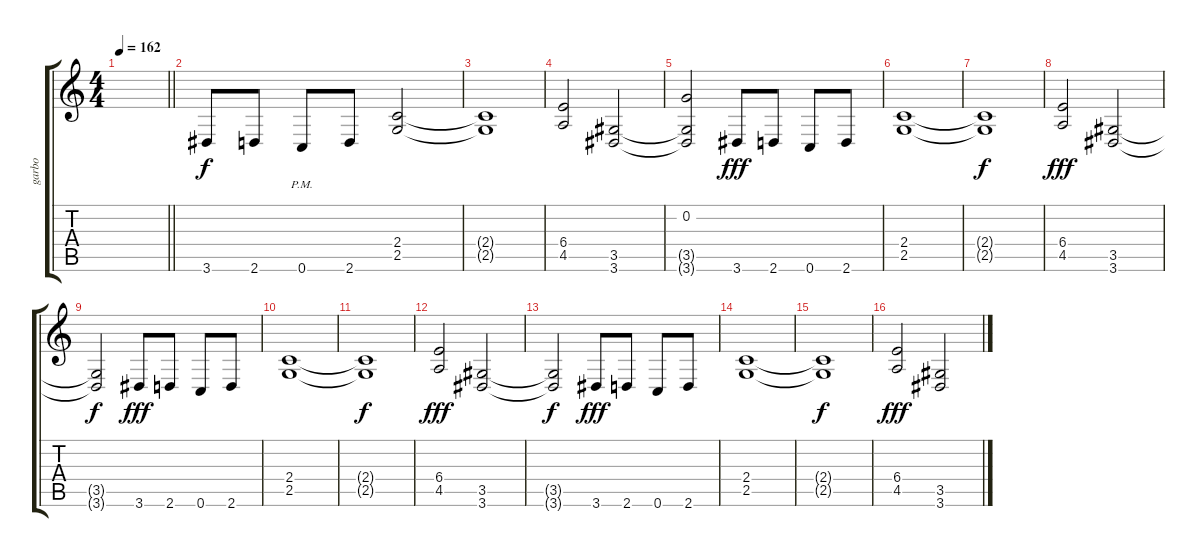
\track ("garbo" "garbo") {instrument overdrivenguitar}
\staff {score tabs}
\tuning (C4 G3 Eb3 Bb2 F2 C2) {hide}
\ts (4 4)
\tempo 162
\clef g2
\barLineRight lightlight
\ks c
|
3.6.8 2.6.8 0.6{pm}.8 2.6.8 (2.4 2.5).2 |
(2.4{t} 2.5{t}).1 |
(6.4 4.5).2 (3.5 3.6).2 |
(0.2 3.5{t} 3.6{t}).2 3.6.8{dy fff} 2.6.8 0.6.8 2.6.8 |
(2.4 2.5).1 |
(2.4{t} 2.5{t}).1{dy f} |
(6.4 4.5).2{dy fff} (3.5 3.6).2 |
(3.5{t} 3.6{t}).2{dy f} 3.6.8{dy fff} 2.6.8 0.6.8 2.6.8 |
(2.4 2.5).1 |
(2.4{t} 2.5{t}).1{dy f} |
(6.4 4.5).2{dy fff} (3.5 3.6).2 |
(3.5{t} 3.6{t}).2{dy f} 3.6.8{dy fff} 2.6.8 0.6.8 2.6.8 |
(2.4 2.5).1 |
(2.4{t} 2.5{t}).1{dy f} |
(6.4 4.5).2{dy fff} (3.5 3.6).2
